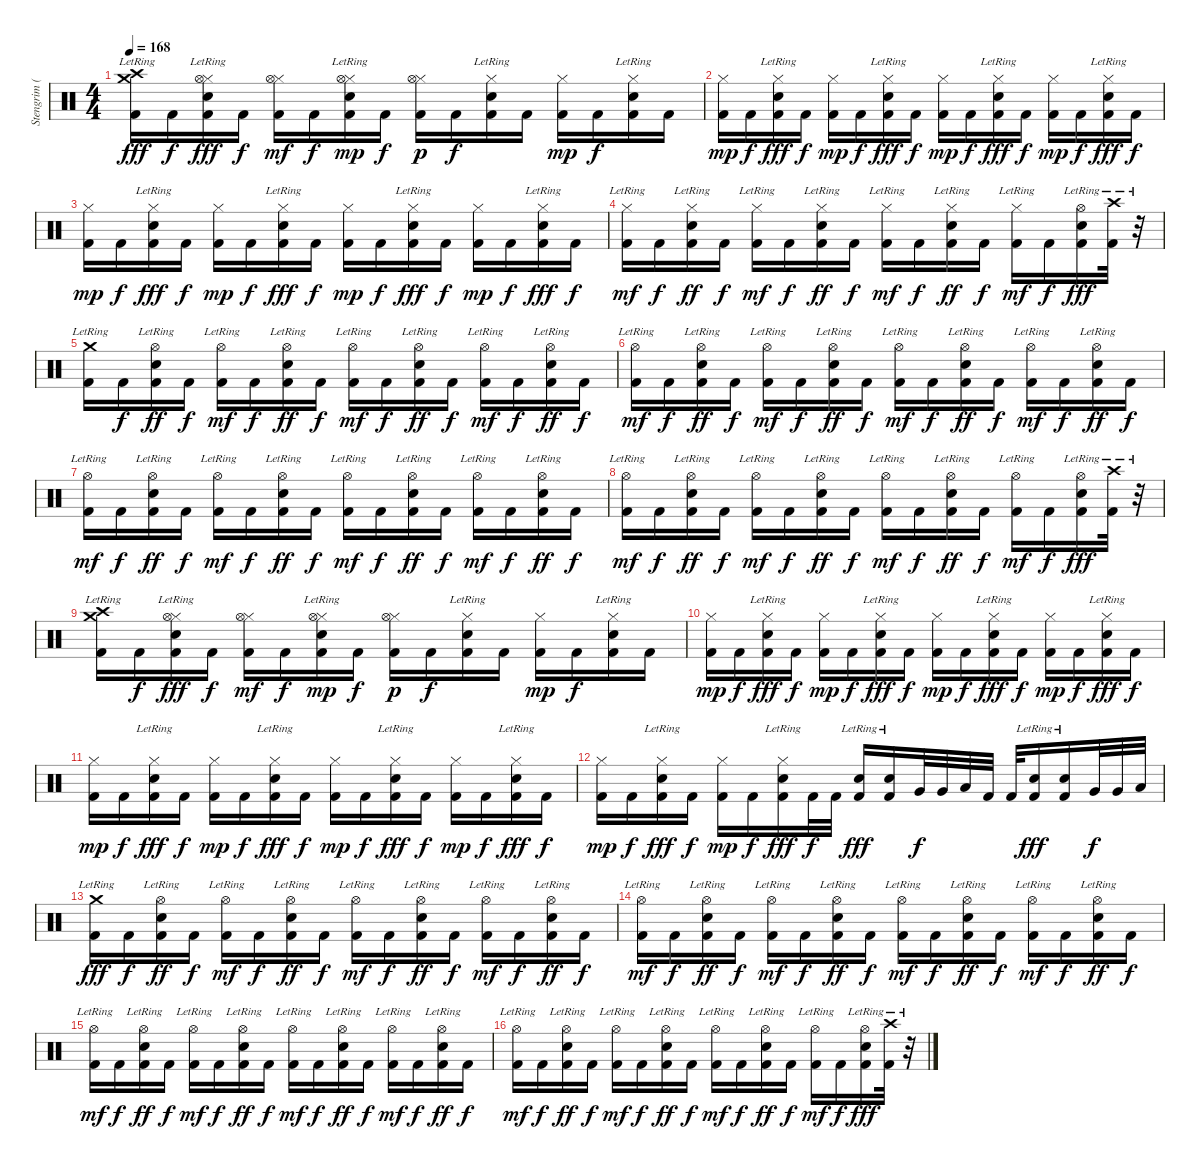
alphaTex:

\track ("Stengrim ( Batterie )" "Stengrim (") {instrument percussion}
\staff {score}
\articulation defaults
\ts (4 4)
\tempo 168
\clef neutral
\ks c
("Crash medium (hit)"{lr} "Crash high (hit)"{lr} "Kick (hit) 2").16{dy fff} "Kick (hit) 2".16{dy f} ("Hi-Hat (closed)"{lr} "Hi-Hat (open)" "Electric Snare (hit)"{lr} "Kick (hit) 2").16{dy fff} "Kick (hit) 2".16{dy f} ("Hi-Hat (closed)" "Hi-Hat (open)" "Kick (hit) 2").16{dy mf} "Kick (hit) 2".16{dy f} ("Hi-Hat (closed)"{lr} "Hi-Hat (open)" "Electric Snare (hit)"{lr} "Kick (hit) 2").16{dy mp} "Kick (hit) 2".16{dy f} ("Hi-Hat (closed)" "Hi-Hat (open)" "Kick (hit) 2").16{dy p} "Kick (hit) 2".16{dy f} ("Hi-Hat (closed)"{lr} "Electric Snare (hit)"{lr} "Kick (hit) 2").16 "Kick (hit) 2".16 ("Hi-Hat (closed)" "Kick (hit) 2").16{dy mp} "Kick (hit) 2".16{dy f} ("Hi-Hat (closed)"{lr} "Electric Snare (hit)"{lr} "Kick (hit) 2").16 "Kick (hit) 2".16 |
("Hi-Hat (closed)" "Kick (hit) 2").16{dy mp} "Kick (hit) 2".16{dy f} ("Hi-Hat (closed)"{lr} "Electric Snare (hit)"{lr} "Kick (hit) 2").16{dy fff} "Kick (hit) 2".16{dy f} ("Hi-Hat (closed)" "Kick (hit) 2").16{dy mp} "Kick (hit) 2".16{dy f} ("Hi-Hat (closed)"{lr} "Electric Snare (hit)"{lr} "Kick (hit) 2").16{dy fff} "Kick (hit) 2".16{dy f} ("Hi-Hat (closed)" "Kick (hit) 2").16{dy mp} "Kick (hit) 2".16{dy f} ("Hi-Hat (closed)"{lr} "Electric Snare (hit)"{lr} "Kick (hit) 2").16{dy fff} "Kick (hit) 2".16{dy f} ("Hi-Hat (closed)" "Kick (hit) 2").16{dy mp} "Kick (hit) 2".16{dy f} ("Hi-Hat (closed)"{lr} "Electric Snare (hit)"{lr} "Kick (hit) 2").16{dy fff} "Kick (hit) 2".16{dy f} |
("Hi-Hat (closed)" "Kick (hit) 2").16{dy mp} "Kick (hit) 2".16{dy f} ("Hi-Hat (closed)"{lr} "Electric Snare (hit)"{lr} "Kick (hit) 2").16{dy fff} "Kick (hit) 2".16{dy f} ("Hi-Hat (closed)" "Kick (hit) 2").16{dy mp} "Kick (hit) 2".16{dy f} ("Hi-Hat (closed)"{lr} "Electric Snare (hit)"{lr} "Kick (hit) 2").16{dy fff} "Kick (hit) 2".16{dy f} ("Hi-Hat (closed)" "Kick (hit) 2").16{dy mp} "Kick (hit) 2".16{dy f} ("Hi-Hat (closed)"{lr} "Electric Snare (hit)"{lr} "Kick (hit) 2").16{dy fff} "Kick (hit) 2".16{dy f} ("Hi-Hat (closed)" "Kick (hit) 2").16{dy mp} "Kick (hit) 2".16{dy f} ("Hi-Hat (closed)"{lr} "Electric Snare (hit)"{lr} "Kick (hit) 2").16{dy fff} "Kick (hit) 2".16{dy f} |
("Hi-Hat (closed)"{lr} "Kick (hit) 2").16{dy mf} "Kick (hit) 2".16{dy f} ("Hi-Hat (closed)"{lr} "Electric Snare (hit)" "Kick (hit) 2").16{dy ff} "Kick (hit) 2".16{dy f} ("Hi-Hat (closed)"{lr} "Kick (hit) 2").16{dy mf} "Kick (hit) 2".16{dy f} ("Hi-Hat (closed)"{lr} "Electric Snare (hit)" "Kick (hit) 2").16{dy ff} "Kick (hit) 2".16{dy f} ("Hi-Hat (closed)"{lr} "Kick (hit) 2").16{dy mf} "Kick (hit) 2".16{dy f} ("Hi-Hat (closed)"{lr} "Electric Snare (hit)" "Kick (hit) 2").16{dy ff} "Kick (hit) 2".16{dy f} ("Hi-Hat (closed)"{lr} "Kick (hit) 2").16{dy mf} "Kick (hit) 2".16{dy f} ("Hi-Hat (open)"{lr} "Electric Snare (hit)" "Kick (hit) 2").16{dy fff} ("Crash high (hit)"{lr} "Kick (hit) 2").32 r.32 |
("Crash medium (hit)"{lr} "Kick (hit) 2").16 "Kick (hit) 2".16{dy f} ("Hi-Hat (open)"{lr} "Electric Snare (hit)" "Kick (hit) 2").16{dy ff} "Kick (hit) 2".16{dy f} ("Hi-Hat (open)"{lr} "Kick (hit) 2").16{dy mf} "Kick (hit) 2".16{dy f} ("Hi-Hat (open)"{lr} "Electric Snare (hit)" "Kick (hit) 2").16{dy ff} "Kick (hit) 2".16{dy f} ("Hi-Hat (open)"{lr} "Kick (hit) 2").16{dy mf} "Kick (hit) 2".16{dy f} ("Hi-Hat (open)"{lr} "Electric Snare (hit)" "Kick (hit) 2").16{dy ff} "Kick (hit) 2".16{dy f} ("Hi-Hat (open)"{lr} "Kick (hit) 2").16{dy mf} "Kick (hit) 2".16{dy f} ("Hi-Hat (open)"{lr} "Electric Snare (hit)" "Kick (hit) 2").16{dy ff} "Kick (hit) 2".16{dy f} |
("Hi-Hat (open)"{lr} "Kick (hit) 2").16{dy mf} "Kick (hit) 2".16{dy f} ("Hi-Hat (open)"{lr} "Electric Snare (hit)" "Kick (hit) 2").16{dy ff} "Kick (hit) 2".16{dy f} ("Hi-Hat (open)"{lr} "Kick (hit) 2").16{dy mf} "Kick (hit) 2".16{dy f} ("Hi-Hat (open)"{lr} "Electric Snare (hit)" "Kick (hit) 2").16{dy ff} "Kick (hit) 2".16{dy f} ("Hi-Hat (open)"{lr} "Kick (hit) 2").16{dy mf} "Kick (hit) 2".16{dy f} ("Hi-Hat (open)"{lr} "Electric Snare (hit)" "Kick (hit) 2").16{dy ff} "Kick (hit) 2".16{dy f} ("Hi-Hat (open)"{lr} "Kick (hit) 2").16{dy mf} "Kick (hit) 2".16{dy f} ("Hi-Hat (open)"{lr} "Electric Snare (hit)" "Kick (hit) 2").16{dy ff} "Kick (hit) 2".16{dy f} |
("Hi-Hat (open)"{lr} "Kick (hit) 2").16{dy mf} "Kick (hit) 2".16{dy f} ("Hi-Hat (open)"{lr} "Electric Snare (hit)" "Kick (hit) 2").16{dy ff} "Kick (hit) 2".16{dy f} ("Hi-Hat (open)"{lr} "Kick (hit) 2").16{dy mf} "Kick (hit) 2".16{dy f} ("Hi-Hat (open)"{lr} "Electric Snare (hit)" "Kick (hit) 2").16{dy ff} "Kick (hit) 2".16{dy f} ("Hi-Hat (open)"{lr} "Kick (hit) 2").16{dy mf} "Kick (hit) 2".16{dy f} ("Hi-Hat (open)"{lr} "Electric Snare (hit)" "Kick (hit) 2").16{dy ff} "Kick (hit) 2".16{dy f} ("Hi-Hat (open)"{lr} "Kick (hit) 2").16{dy mf} "Kick (hit) 2".16{dy f} ("Hi-Hat (open)"{lr} "Electric Snare (hit)" "Kick (hit) 2").16{dy ff} "Kick (hit) 2".16{dy f} |
("Hi-Hat (open)"{lr} "Kick (hit) 2").16{dy mf} "Kick (hit) 2".16{dy f} ("Hi-Hat (open)"{lr} "Electric Snare (hit)" "Kick (hit) 2").16{dy ff} "Kick (hit) 2".16{dy f} ("Hi-Hat (open)"{lr} "Kick (hit) 2").16{dy mf} "Kick (hit) 2".16{dy f} ("Hi-Hat (open)"{lr} "Electric Snare (hit)" "Kick (hit) 2").16{dy ff} "Kick (hit) 2".16{dy f} ("Hi-Hat (open)"{lr} "Kick (hit) 2").16{dy mf} "Kick (hit) 2".16{dy f} ("Hi-Hat (open)"{lr} "Electric Snare (hit)" "Kick (hit) 2").16{dy ff} "Kick (hit) 2".16{dy f} ("Hi-Hat (open)"{lr} "Kick (hit) 2").16{dy mf} "Kick (hit) 2".16{dy f} ("Hi-Hat (open)"{lr} "Electric Snare (hit)" "Kick (hit) 2").16{dy fff} ("Crash high (hit)"{lr} "Kick (hit) 2").32 r.32 |
("Crash medium (hit)"{lr} "Crash high (hit)"{lr} "Kick (hit) 2").16 "Kick (hit) 2".16{dy f} ("Hi-Hat (closed)"{lr} "Hi-Hat (open)" "Electric Snare (hit)"{lr} "Kick (hit) 2").16{dy fff} "Kick (hit) 2".16{dy f} ("Hi-Hat (closed)" "Hi-Hat (open)" "Kick (hit) 2").16{dy mf} "Kick (hit) 2".16{dy f} ("Hi-Hat (closed)"{lr} "Hi-Hat (open)" "Electric Snare (hit)"{lr} "Kick (hit) 2").16{dy mp} "Kick (hit) 2".16{dy f} ("Hi-Hat (closed)" "Hi-Hat (open)" "Kick (hit) 2").16{dy p} "Kick (hit) 2".16{dy f} ("Hi-Hat (closed)"{lr} "Electric Snare (hit)"{lr} "Kick (hit) 2").16 "Kick (hit) 2".16 ("Hi-Hat (closed)" "Kick (hit) 2").16{dy mp} "Kick (hit) 2".16{dy f} ("Hi-Hat (closed)"{lr} "Electric Snare (hit)"{lr} "Kick (hit) 2").16 "Kick (hit) 2".16 |
("Hi-Hat (closed)" "Kick (hit) 2").16{dy mp} "Kick (hit) 2".16{dy f} ("Hi-Hat (closed)"{lr} "Electric Snare (hit)"{lr} "Kick (hit) 2").16{dy fff} "Kick (hit) 2".16{dy f} ("Hi-Hat (closed)" "Kick (hit) 2").16{dy mp} "Kick (hit) 2".16{dy f} ("Hi-Hat (closed)"{lr} "Electric Snare (hit)"{lr} "Kick (hit) 2").16{dy fff} "Kick (hit) 2".16{dy f} ("Hi-Hat (closed)" "Kick (hit) 2").16{dy mp} "Kick (hit) 2".16{dy f} ("Hi-Hat (closed)"{lr} "Electric Snare (hit)"{lr} "Kick (hit) 2").16{dy fff} "Kick (hit) 2".16{dy f} ("Hi-Hat (closed)" "Kick (hit) 2").16{dy mp} "Kick (hit) 2".16{dy f} ("Hi-Hat (closed)"{lr} "Electric Snare (hit)"{lr} "Kick (hit) 2").16{dy fff} "Kick (hit) 2".16{dy f} |
("Hi-Hat (closed)" "Kick (hit) 2").16{dy mp} "Kick (hit) 2".16{dy f} ("Hi-Hat (closed)"{lr} "Electric Snare (hit)"{lr} "Kick (hit) 2").16{dy fff} "Kick (hit) 2".16{dy f} ("Hi-Hat (closed)" "Kick (hit) 2").16{dy mp} "Kick (hit) 2".16{dy f} ("Hi-Hat (closed)"{lr} "Electric Snare (hit)"{lr} "Kick (hit) 2").16{dy fff} "Kick (hit) 2".16{dy f} ("Hi-Hat (closed)" "Kick (hit) 2").16{dy mp} "Kick (hit) 2".16{dy f} ("Hi-Hat (closed)"{lr} "Electric Snare (hit)"{lr} "Kick (hit) 2").16{dy fff} "Kick (hit) 2".16{dy f} ("Hi-Hat (closed)" "Kick (hit) 2").16{dy mp} "Kick (hit) 2".16{dy f} ("Hi-Hat (closed)"{lr} "Electric Snare (hit)"{lr} "Kick (hit) 2").16{dy fff} "Kick (hit) 2".16{dy f} |
("Hi-Hat (closed)" "Kick (hit) 2").16{dy mp} "Kick (hit) 2".16{dy f} ("Hi-Hat (closed)"{lr} "Electric Snare (hit)"{lr} "Kick (hit) 2").16{dy fff} "Kick (hit) 2".16{dy f} ("Hi-Hat (closed)" "Kick (hit) 2").16{dy mp} "Kick (hit) 2".16{dy f} ("Hi-Hat (closed)"{lr} "Electric Snare (hit)"{lr} "Kick (hit) 2").16{dy fff} "Kick (hit) 2".32{dy f} "Kick (hit) 2".32 ("Electric Snare (hit)"{lr} "Kick (hit) 2").16{dy fff} ("Electric Snare (hit)"{lr} "Kick (hit) 2").16 "Very Low Tom (hit)".32{dy f} "Very Low Tom (hit)".32 "Low Floor Tom (hit)".32 "Kick (hit) 2".32 "Kick (hit) 2".32 ("Electric Snare (hit)"{lr} "Kick (hit) 2").16{dy fff} ("Electric Snare (hit)"{lr} "Kick (hit) 2").16 "Very Low Tom (hit)".32{dy f} "Very Low Tom (hit)".32 "Low Floor Tom (hit)".32 |
("Crash medium (hit)"{lr} "Kick (hit) 2").16{dy fff} "Kick (hit) 2".16{dy f} ("Hi-Hat (open)"{lr} "Electric Snare (hit)" "Kick (hit) 2").16{dy ff} "Kick (hit) 2".16{dy f} ("Hi-Hat (open)"{lr} "Kick (hit) 2").16{dy mf} "Kick (hit) 2".16{dy f} ("Hi-Hat (open)"{lr} "Electric Snare (hit)" "Kick (hit) 2").16{dy ff} "Kick (hit) 2".16{dy f} ("Hi-Hat (open)"{lr} "Kick (hit) 2").16{dy mf} "Kick (hit) 2".16{dy f} ("Hi-Hat (open)"{lr} "Electric Snare (hit)" "Kick (hit) 2").16{dy ff} "Kick (hit) 2".16{dy f} ("Hi-Hat (open)"{lr} "Kick (hit) 2").16{dy mf} "Kick (hit) 2".16{dy f} ("Hi-Hat (open)"{lr} "Electric Snare (hit)" "Kick (hit) 2").16{dy ff} "Kick (hit) 2".16{dy f} |
("Hi-Hat (open)"{lr} "Kick (hit) 2").16{dy mf} "Kick (hit) 2".16{dy f} ("Hi-Hat (open)"{lr} "Electric Snare (hit)" "Kick (hit) 2").16{dy ff} "Kick (hit) 2".16{dy f} ("Hi-Hat (open)"{lr} "Kick (hit) 2").16{dy mf} "Kick (hit) 2".16{dy f} ("Hi-Hat (open)"{lr} "Electric Snare (hit)" "Kick (hit) 2").16{dy ff} "Kick (hit) 2".16{dy f} ("Hi-Hat (open)"{lr} "Kick (hit) 2").16{dy mf} "Kick (hit) 2".16{dy f} ("Hi-Hat (open)"{lr} "Electric Snare (hit)" "Kick (hit) 2").16{dy ff} "Kick (hit) 2".16{dy f} ("Hi-Hat (open)"{lr} "Kick (hit) 2").16{dy mf} "Kick (hit) 2".16{dy f} ("Hi-Hat (open)"{lr} "Electric Snare (hit)" "Kick (hit) 2").16{dy ff} "Kick (hit) 2".16{dy f} |
("Hi-Hat (open)"{lr} "Kick (hit) 2").16{dy mf} "Kick (hit) 2".16{dy f} ("Hi-Hat (open)"{lr} "Electric Snare (hit)" "Kick (hit) 2").16{dy ff} "Kick (hit) 2".16{dy f} ("Hi-Hat (open)"{lr} "Kick (hit) 2").16{dy mf} "Kick (hit) 2".16{dy f} ("Hi-Hat (open)"{lr} "Electric Snare (hit)" "Kick (hit) 2").16{dy ff} "Kick (hit) 2".16{dy f} ("Hi-Hat (open)"{lr} "Kick (hit) 2").16{dy mf} "Kick (hit) 2".16{dy f} ("Hi-Hat (open)"{lr} "Electric Snare (hit)" "Kick (hit) 2").16{dy ff} "Kick (hit) 2".16{dy f} ("Hi-Hat (open)"{lr} "Kick (hit) 2").16{dy mf} "Kick (hit) 2".16{dy f} ("Hi-Hat (open)"{lr} "Electric Snare (hit)" "Kick (hit) 2").16{dy ff} "Kick (hit) 2".16{dy f} |
("Hi-Hat (open)"{lr} "Kick (hit) 2").16{dy mf} "Kick (hit) 2".16{dy f} ("Hi-Hat (open)"{lr} "Electric Snare (hit)" "Kick (hit) 2").16{dy ff} "Kick (hit) 2".16{dy f} ("Hi-Hat (open)"{lr} "Kick (hit) 2").16{dy mf} "Kick (hit) 2".16{dy f} ("Hi-Hat (open)"{lr} "Electric Snare (hit)" "Kick (hit) 2").16{dy ff} "Kick (hit) 2".16{dy f} ("Hi-Hat (open)"{lr} "Kick (hit) 2").16{dy mf} "Kick (hit) 2".16{dy f} ("Hi-Hat (open)"{lr} "Electric Snare (hit)" "Kick (hit) 2").16{dy ff} "Kick (hit) 2".16{dy f} ("Hi-Hat (open)"{lr} "Kick (hit) 2").16{dy mf} "Kick (hit) 2".16{dy f} ("Hi-Hat (open)"{lr} "Electric Snare (hit)" "Kick (hit) 2").16{dy fff} ("Crash high (hit)"{lr} "Kick (hit) 2").32 r.32
